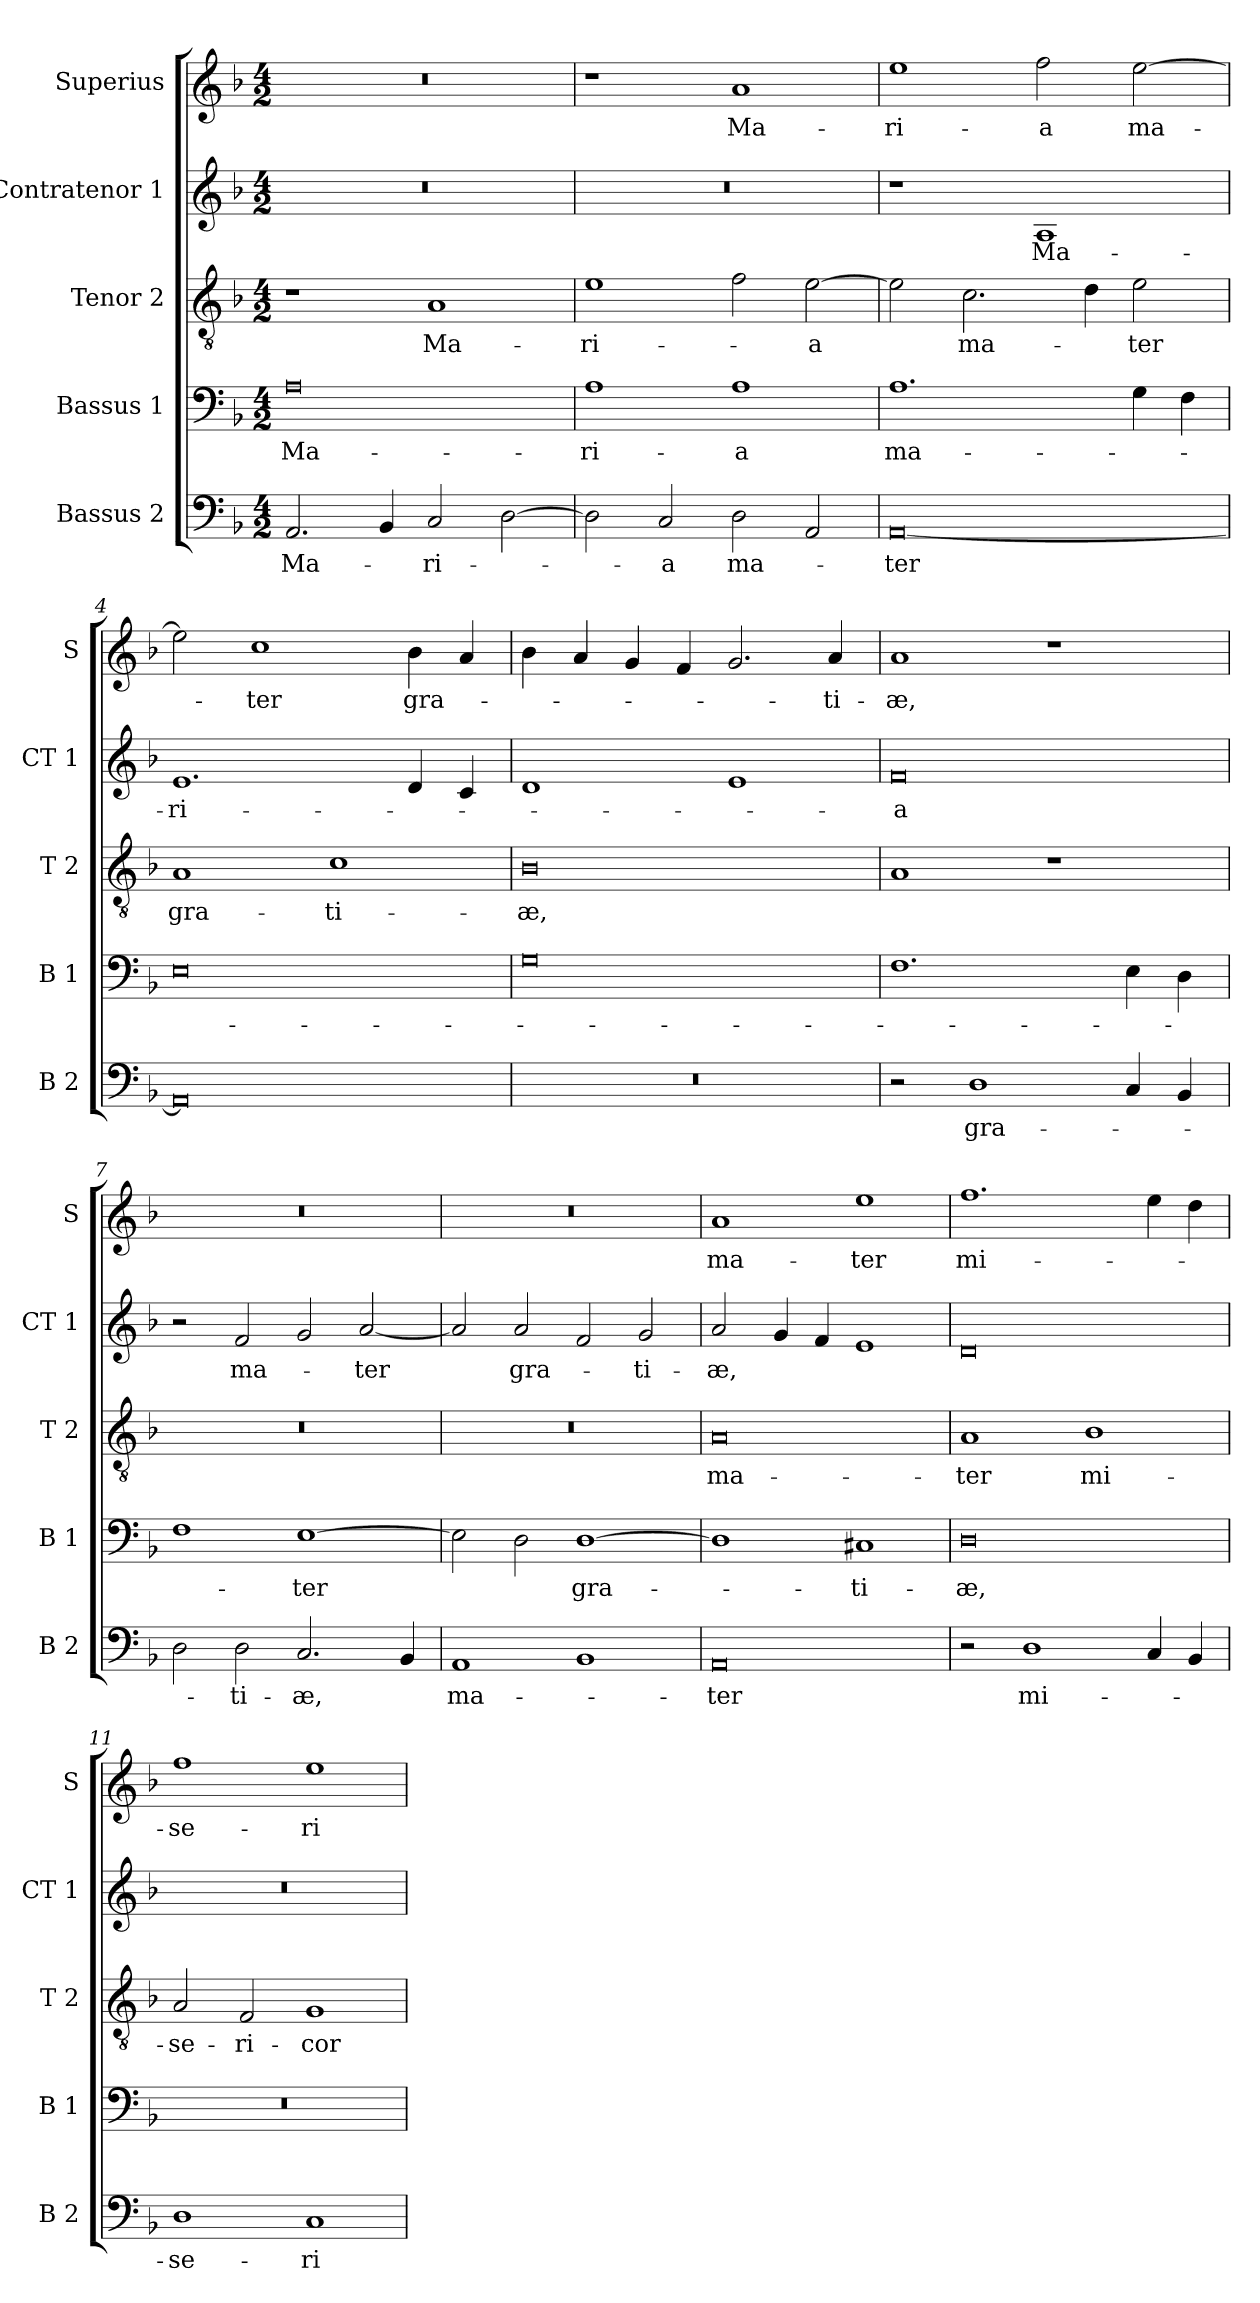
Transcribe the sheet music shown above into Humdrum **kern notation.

**kern	**text	**kern	**text	**kern	**text	**kern	**text	**kern	**text
*part5	*part5	*part4	*part4	*part3	*part3	*part2	*part2	*part1	*part1
*staff5	*staff5	*staff4	*staff4	*staff3	*staff3	*staff2	*staff2	*staff1	*staff1
*I"Bassus 2	*	*I"Bassus 1	*	*I"Tenor 2	*	*I"Contratenor 1	*	*I"Superius	*
*I'B 2	*	*I'B 1	*	*I'T 2	*	*I'CT 1	*	*I'S	*
*clefF4	*	*clefF4	*	*clefGv2	*	*clefG2	*	*clefG2	*
*k[b-]	*	*k[b-]	*	*k[b-]	*	*k[b-]	*	*k[b-]	*
*F:	*	*F:	*	*F:	*	*F:	*	*F:	*
*M4/2	*	*M4/2	*	*M4/2	*	*M4/2	*	*M4/2	*
=1	=1	=1	=1	=1	=1	=1	=1	=1	=1
!	!LO:LY:b	!	!LO:LY:b	!	!	!	!	!	!
2.AA/	Ma-	0A	Ma-	1r	.	0r	.	0r	.
4BB-/	.	.	.	.	.	.	.	.	.
!	!LO:LY:b	!	!	!	!LO:LY:b	!	!	!	!
2C/	-ri-	.	.	1A	Ma-	.	.	.	.
[2D\	.	.	.	.	.	.	.	.	.
=2	=2	=2	=2	=2	=2	=2	=2	=2	=2
!	!	!	!LO:LY:b	!	!LO:LY:b	!	!	!	!
2D\]	.	1A	-ri-	1e	-ri-	0r	.	1r	.
!	!LO:LY:b	!	!	!	!	!	!	!	!
2C/	-a	.	.	.	.	.	.	.	.
!	!LO:LY:b	!	!LO:LY:b	!	!	!	!	!	!LO:LY:b
2D\	ma-	1A	-a	2f\	.	.	.	1a	Ma-
!	!	!	!	!	!LO:LY:b	!	!	!	!
2AA/	.	.	.	[2e\	-a	.	.	.	.
=3	=3	=3	=3	=3	=3	=3	=3	=3	=3
!	!LO:LY:b	!	!LO:LY:b	!	!	!	!	!	!LO:LY:b
[0AA	-ter	1.A	ma-	2e\]	.	1r	.	1ee	-ri-
!	!	!	!	!	!LO:LY:b	!	!	!	!
.	.	.	.	2.c\	ma-	.	.	.	.
!	!	!	!	!	!	!	!LO:LY:b	!	!LO:LY:b
.	.	.	.	.	.	1A	Ma-	2ff\	-a
.	.	.	.	4d\	.	.	.	.	.
!	!	!	!	!	!LO:LY:b	!	!	!	!LO:LY:b
.	.	4G\	.	2e\	-ter	.	.	[2ee\	ma-
.	.	4F\	.	.	.	.	.	.	.
=4	=4	=4	=4	=4	=4	=4	=4	=4	=4
!	!	!	!	!	!LO:LY:b	!	!LO:LY:b	!	!
0AA]	.	0E	.	1A	gra-	1.e	-ri-	2ee\]	.
!	!	!	!	!	!	!	!	!	!LO:LY:b
.	.	.	.	.	.	.	.	1cc	-ter
!	!	!	!	!	!LO:LY:b	!	!	!	!
.	.	.	.	1c	-ti-	.	.	.	.
!	!	!	!	!	!	!	!	!	!LO:LY:b
.	.	.	.	.	.	4d/	.	4b-\	gra-
.	.	.	.	.	.	4c/	.	4a/	.
!!LO:LB:g=z
=5	=5	=5	=5	=5	=5	=5	=5	=5	=5
!	!	!	!	!	!LO:LY:b	!	!	!	!
0r	.	0G	.	0B-	-æ,	1d	.	4b-\	.
.	.	.	.	.	.	.	.	4a/	.
.	.	.	.	.	.	.	.	4g/	.
.	.	.	.	.	.	.	.	4f/	.
.	.	.	.	.	.	1e	.	2.g/	.
!	!	!	!	!	!	!	!	!	!LO:LY:b
.	.	.	.	.	.	.	.	4a/	-ti-
=6	=6	=6	=6	=6	=6	=6	=6	=6	=6
!	!	!	!	!	!	!	!LO:LY:b	!	!LO:LY:b
2r	.	1.F	.	1A	.	0f	-a	1a	-æ,
!	!LO:LY:b	!	!	!	!	!	!	!	!
1D	gra-	.	.	.	.	.	.	.	.
.	.	.	.	1r	.	.	.	1r	.
4C/	.	4E\	.	.	.	.	.	.	.
4BB-/	.	4D\	.	.	.	.	.	.	.
=7	=7	=7	=7	=7	=7	=7	=7	=7	=7
2D\	.	1F	.	0r	.	2r	.	0r	.
!	!LO:LY:b	!	!	!	!	!	!LO:LY:b	!	!
2D\	-ti-	.	.	.	.	2f/	ma-	.	.
!	!LO:LY:b	!	!LO:LY:b	!	!	!	!	!	!
2.C/	-æ,	[1E	-ter	.	.	2g/	.	.	.
!	!	!	!	!	!	!	!LO:LY:b	!	!
.	.	.	.	.	.	[2a/	-ter	.	.
4BB-/	.	.	.	.	.	.	.	.	.
=8	=8	=8	=8	=8	=8	=8	=8	=8	=8
!	!LO:LY:b	!	!	!	!	!	!	!	!
1AA	ma-	2E\]	.	0r	.	2a/]	.	0r	.
!	!	!	!	!	!	!	!LO:LY:b	!	!
.	.	2D\	.	.	.	2a/	gra-	.	.
!	!	!	!LO:LY:b	!	!	!	!	!	!
1BB-	.	[1D	gra-	.	.	2f/	.	.	.
!	!	!	!	!	!	!	!LO:LY:b	!	!
.	.	.	.	.	.	2g/	-ti-	.	.
!!LO:LB:g=z
=9	=9	=9	=9	=9	=9	=9	=9	=9	=9
!	!LO:LY:b	!	!	!	!LO:LY:b	!	!LO:LY:b	!	!LO:LY:b
0AA	-ter	1D]	.	0A	ma-	2a/	-æ,	1a	ma-
.	.	.	.	.	.	4g/	.	.	.
.	.	.	.	.	.	4f/	.	.	.
!	!	!	!LO:LY:b	!	!	!	!	!	!LO:LY:b
.	.	1C#X	-ti-	.	.	1e	.	1ee	-ter
=10	=10	=10	=10	=10	=10	=10	=10	=10	=10
!	!	!	!LO:LY:b	!	!LO:LY:b	!	!	!	!LO:LY:b
2r	.	0D	-æ,	1A	-ter	0d	.	1.ff	mi-
!	!LO:LY:b	!	!	!	!	!	!	!	!
1D	mi-	.	.	.	.	.	.	.	.
!	!	!	!	!	!LO:LY:b	!	!	!	!
.	.	.	.	1B-	mi-	.	.	.	.
4C/	.	.	.	.	.	.	.	4ee\	.
4BB-/	.	.	.	.	.	.	.	4dd\	.
=11	=11	=11	=11	=11	=11	=11	=11	=11	=11
!	!LO:LY:b	!	!	!	!LO:LY:b	!	!	!	!LO:LY:b
1D	-se-	0r	.	2A/	-se-	0r	.	1ff	-se-
!	!	!	!	!	!LO:LY:b	!	!	!	!
.	.	.	.	2F/	-ri-	.	.	.	.
!	!LO:LY:b	!	!	!	!LO:LY:b	!	!	!	!LO:LY:b
1C	-ri-	.	.	1G	-cor-	.	.	1ee	-ri-
=	=	=	=	=	=	=	=	=	=
*-	*-	*-	*-	*-	*-	*-	*-	*-	*-
